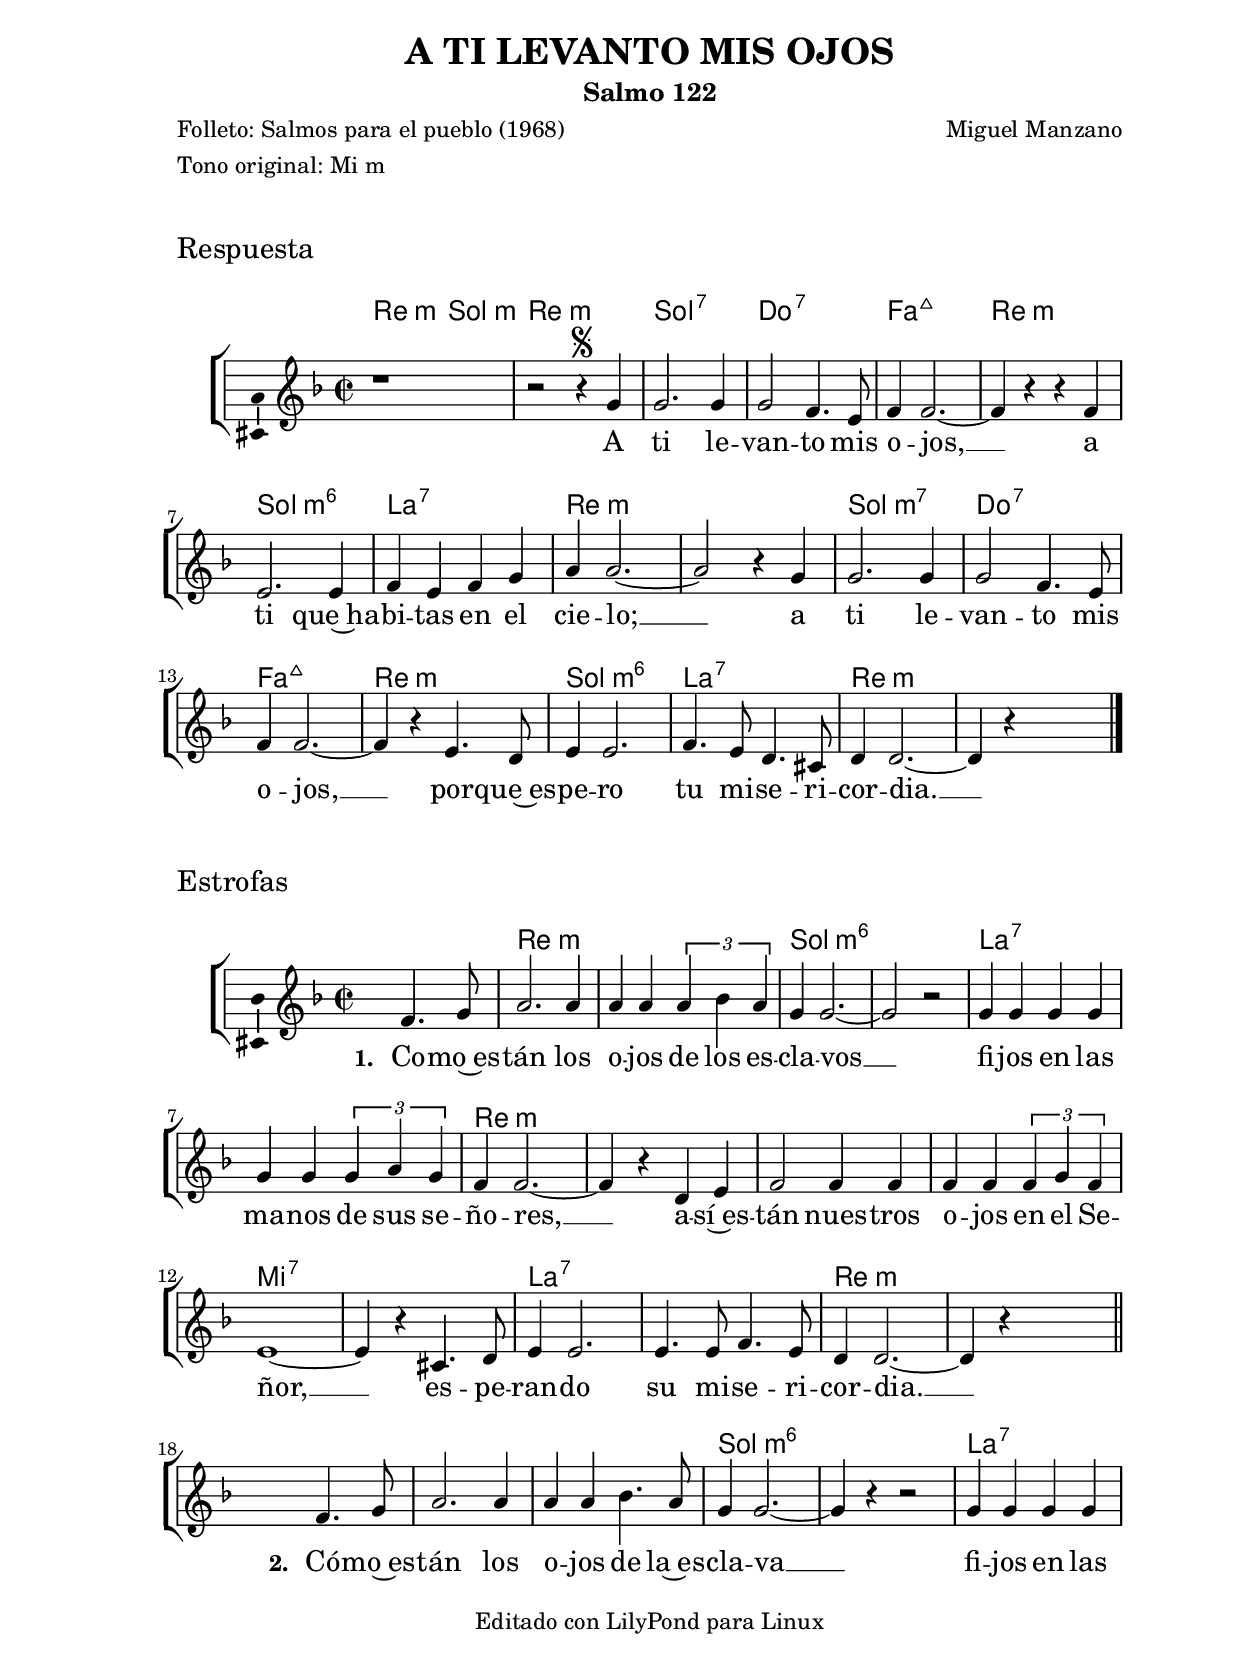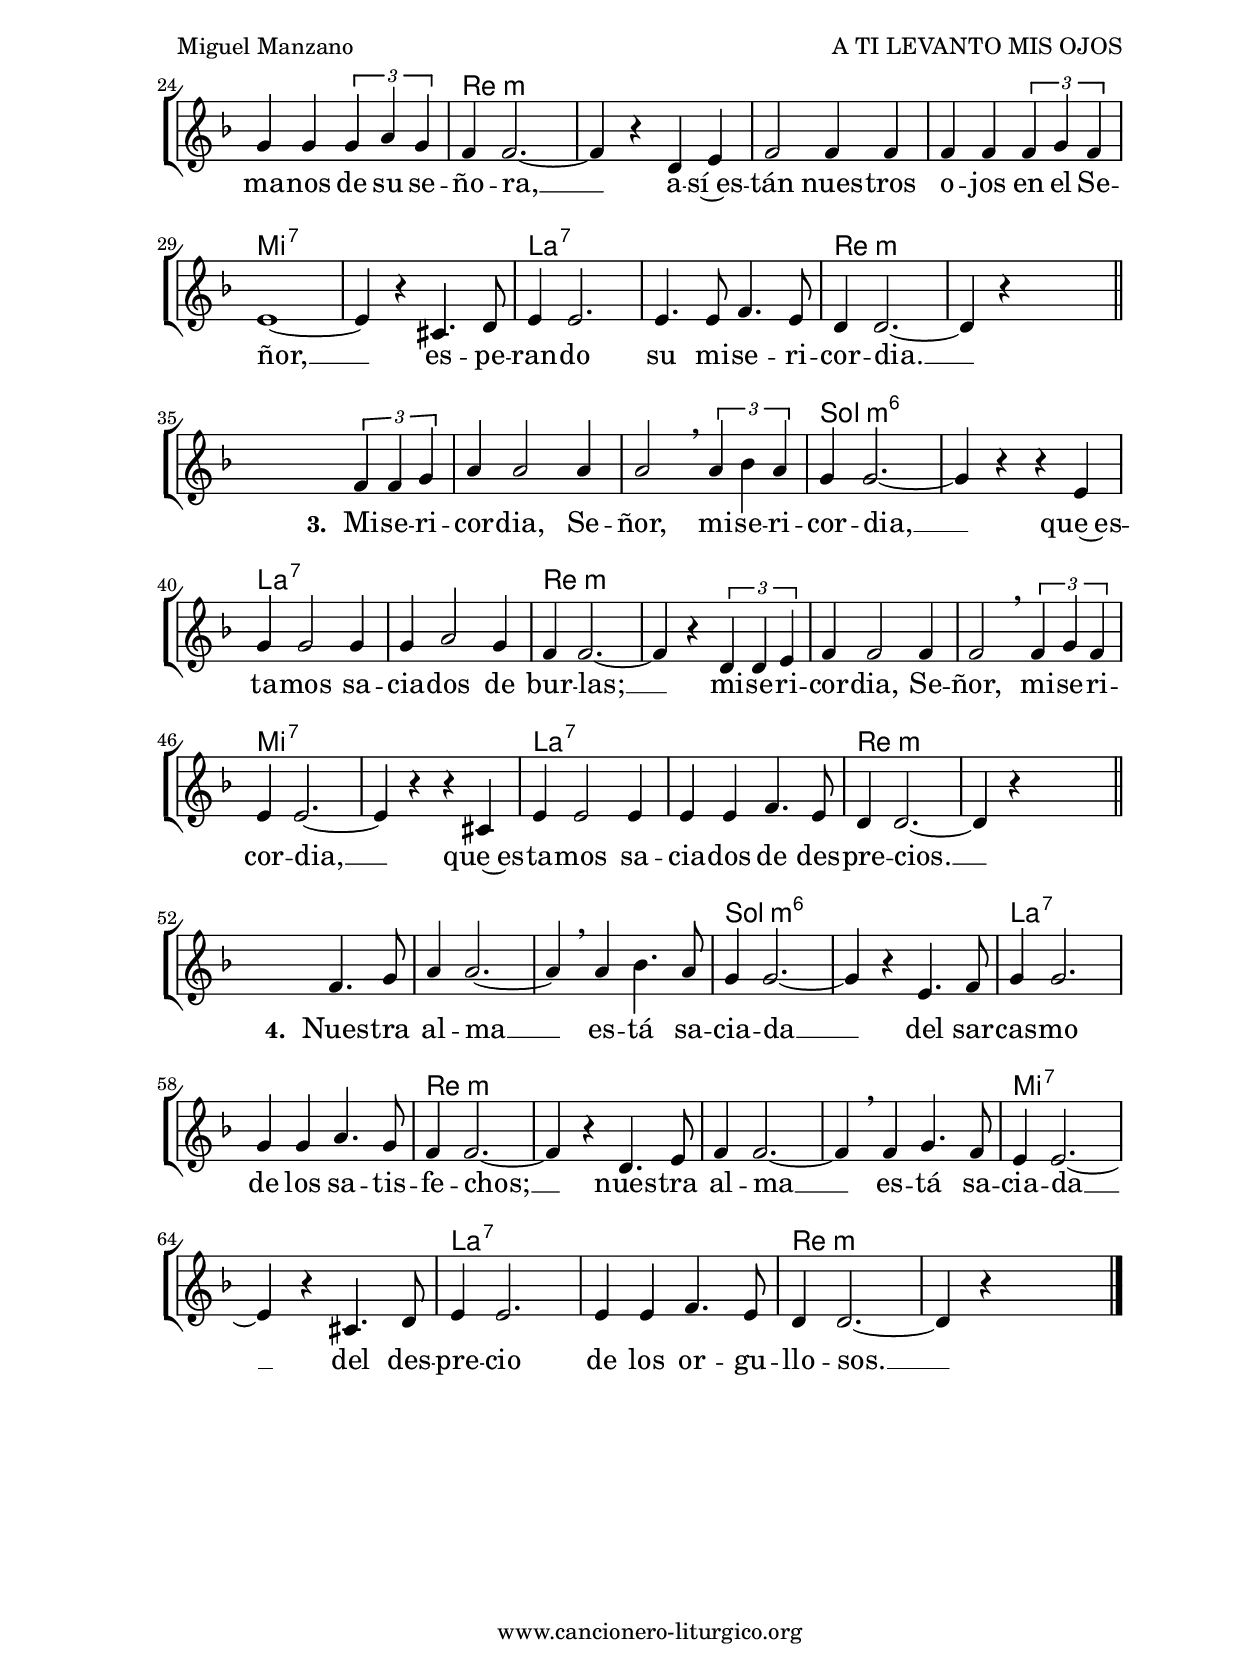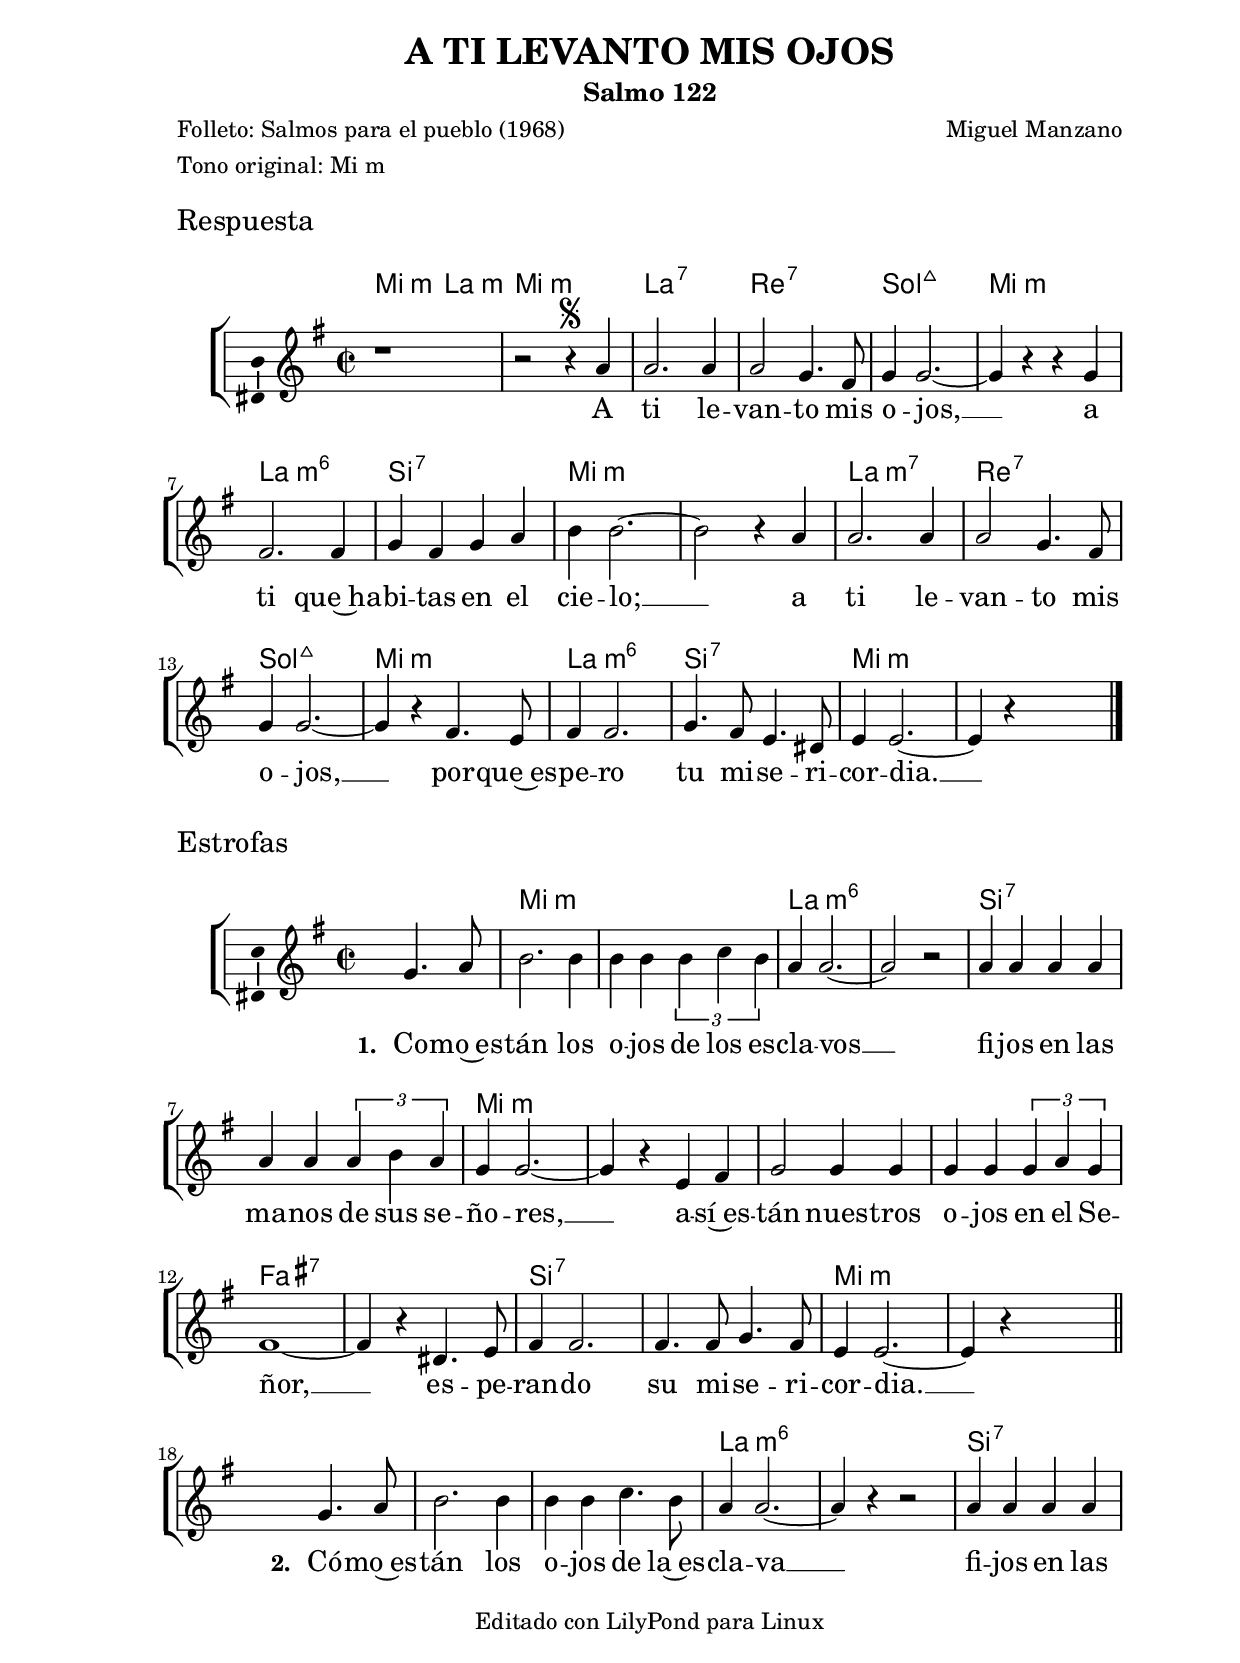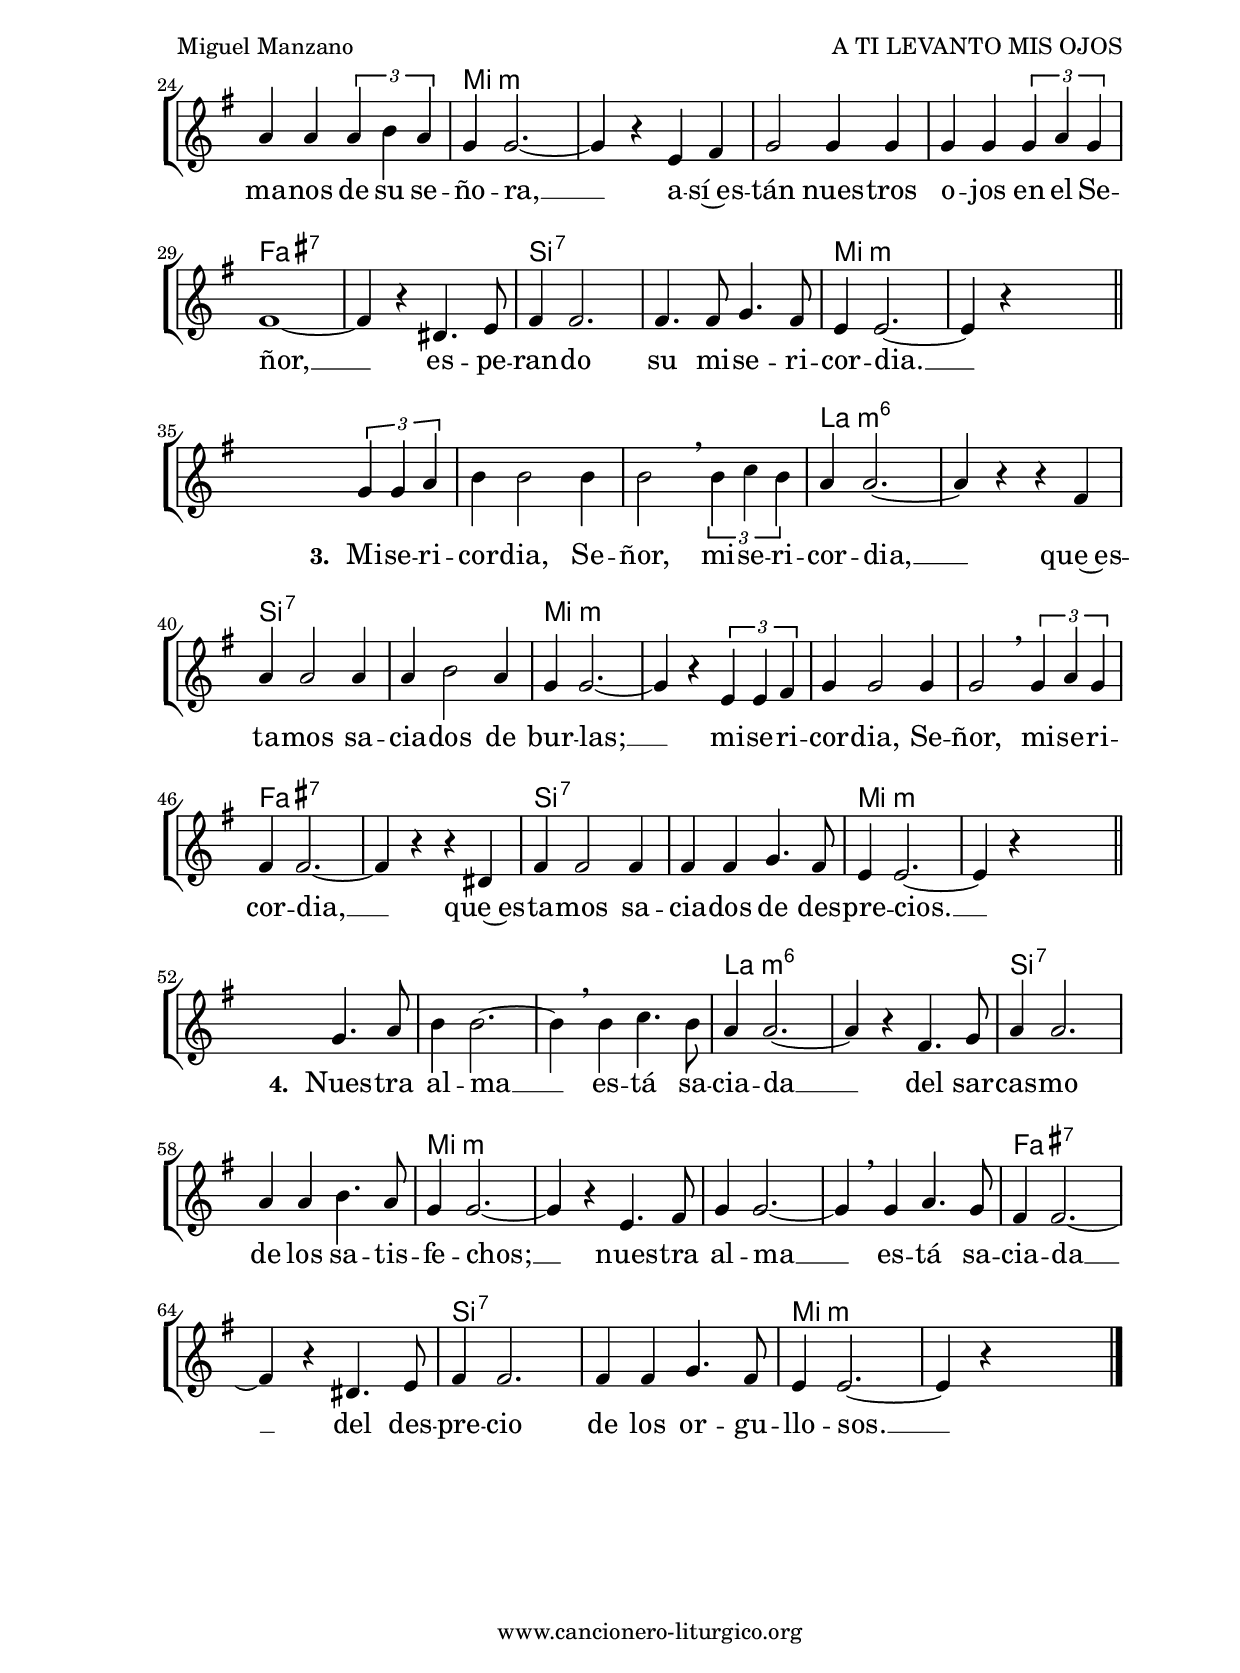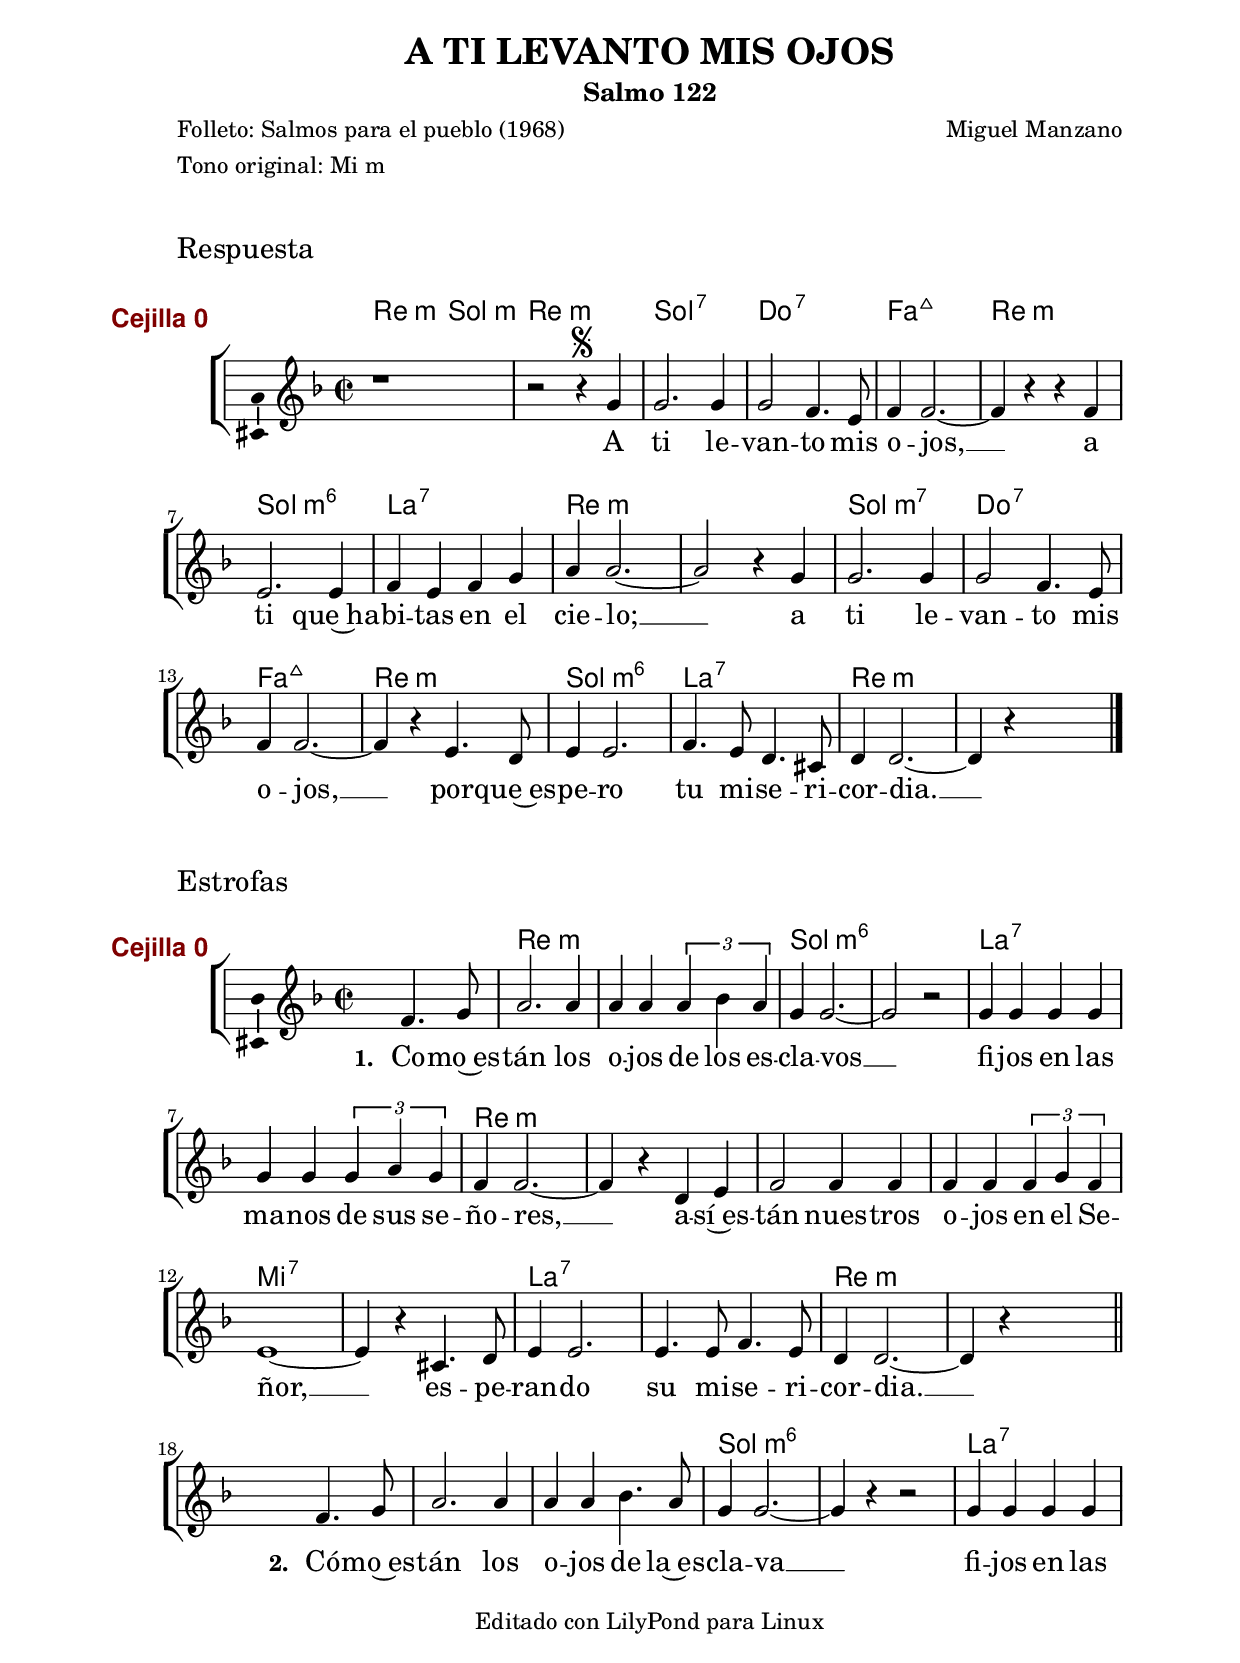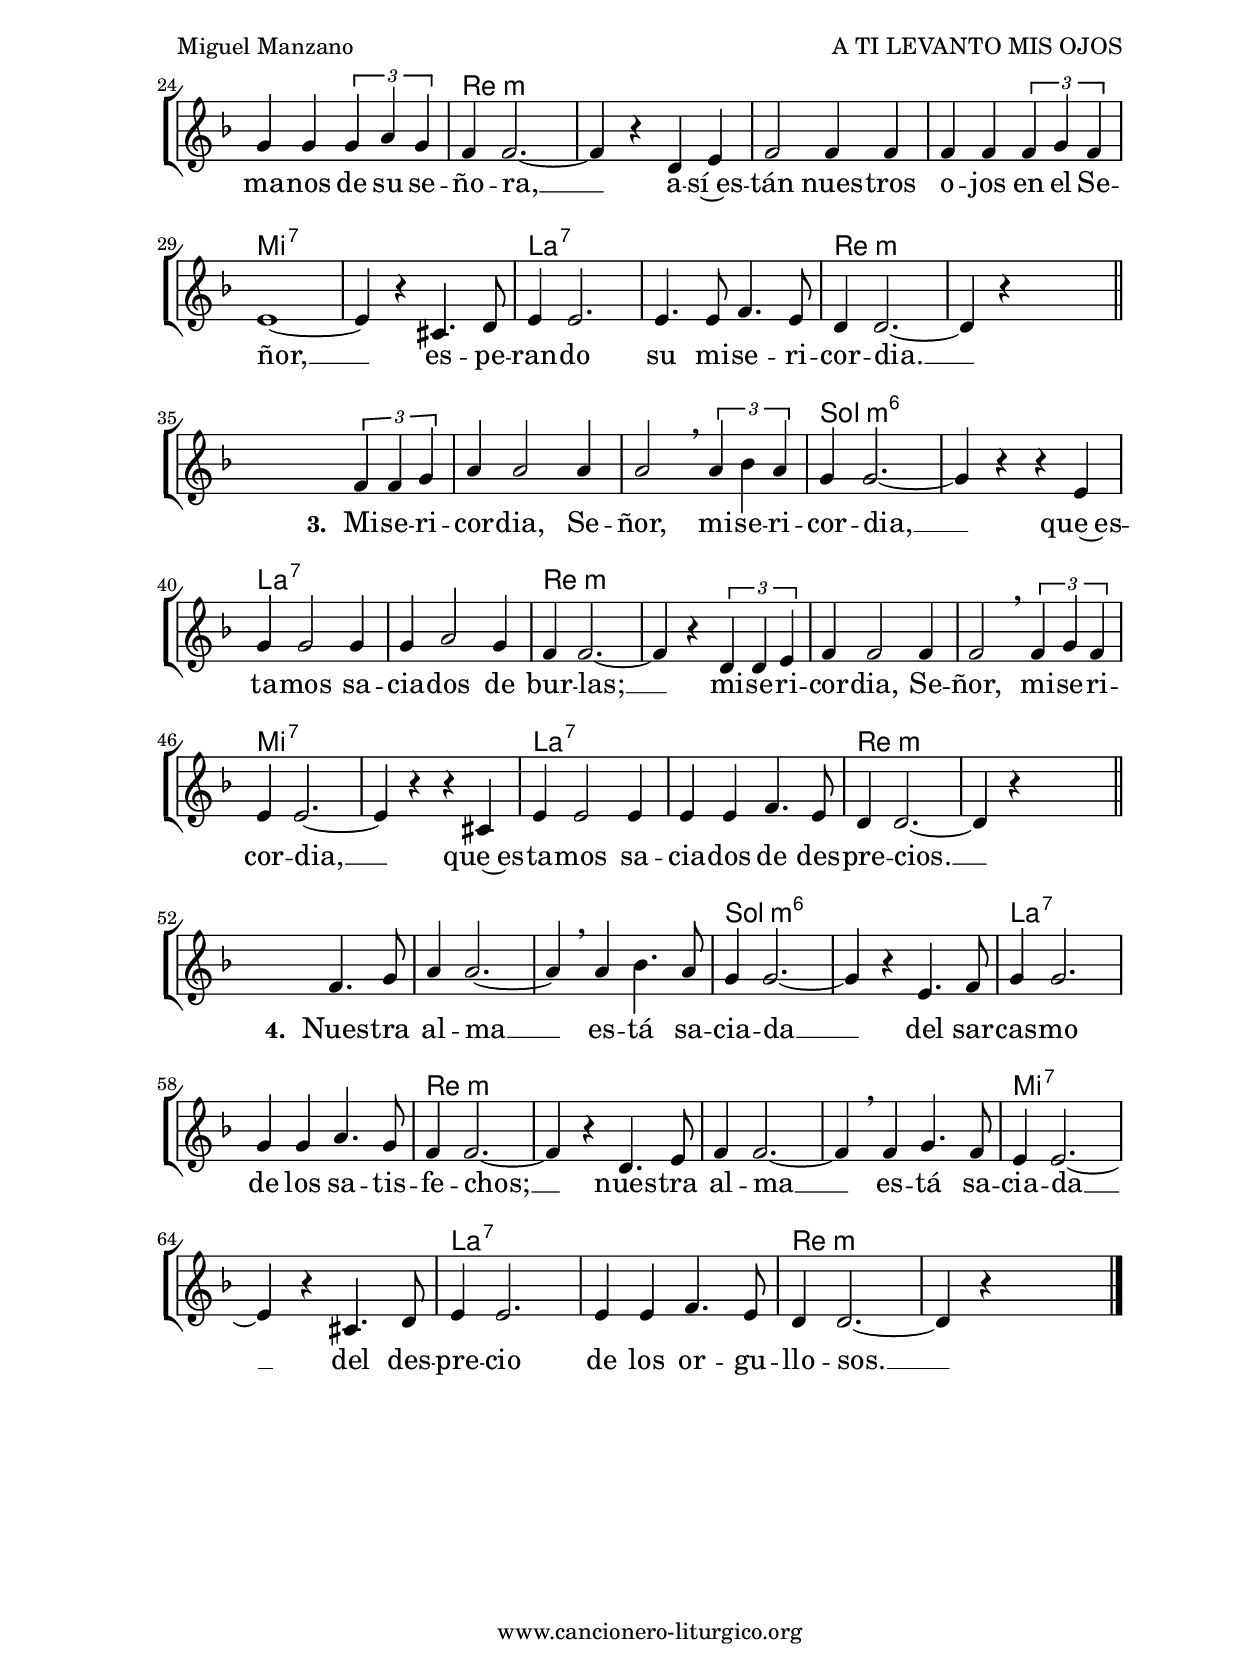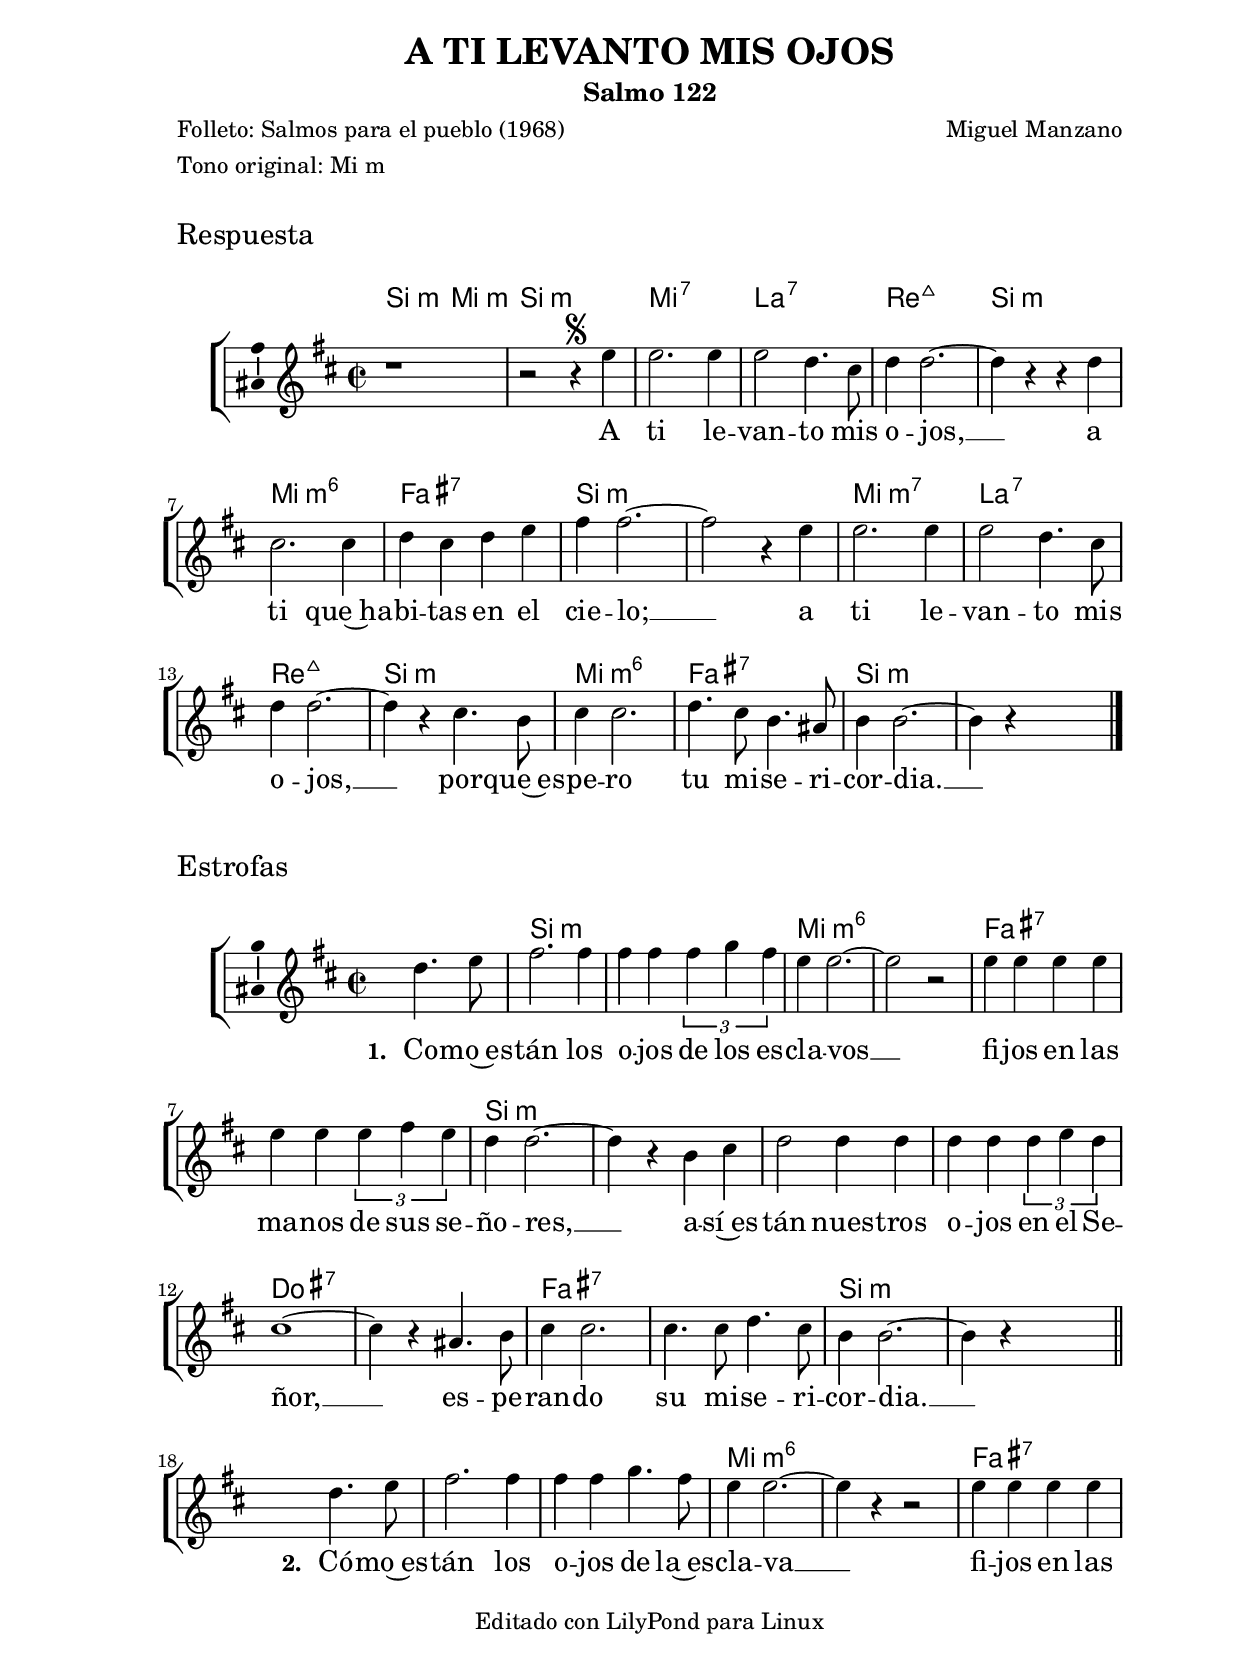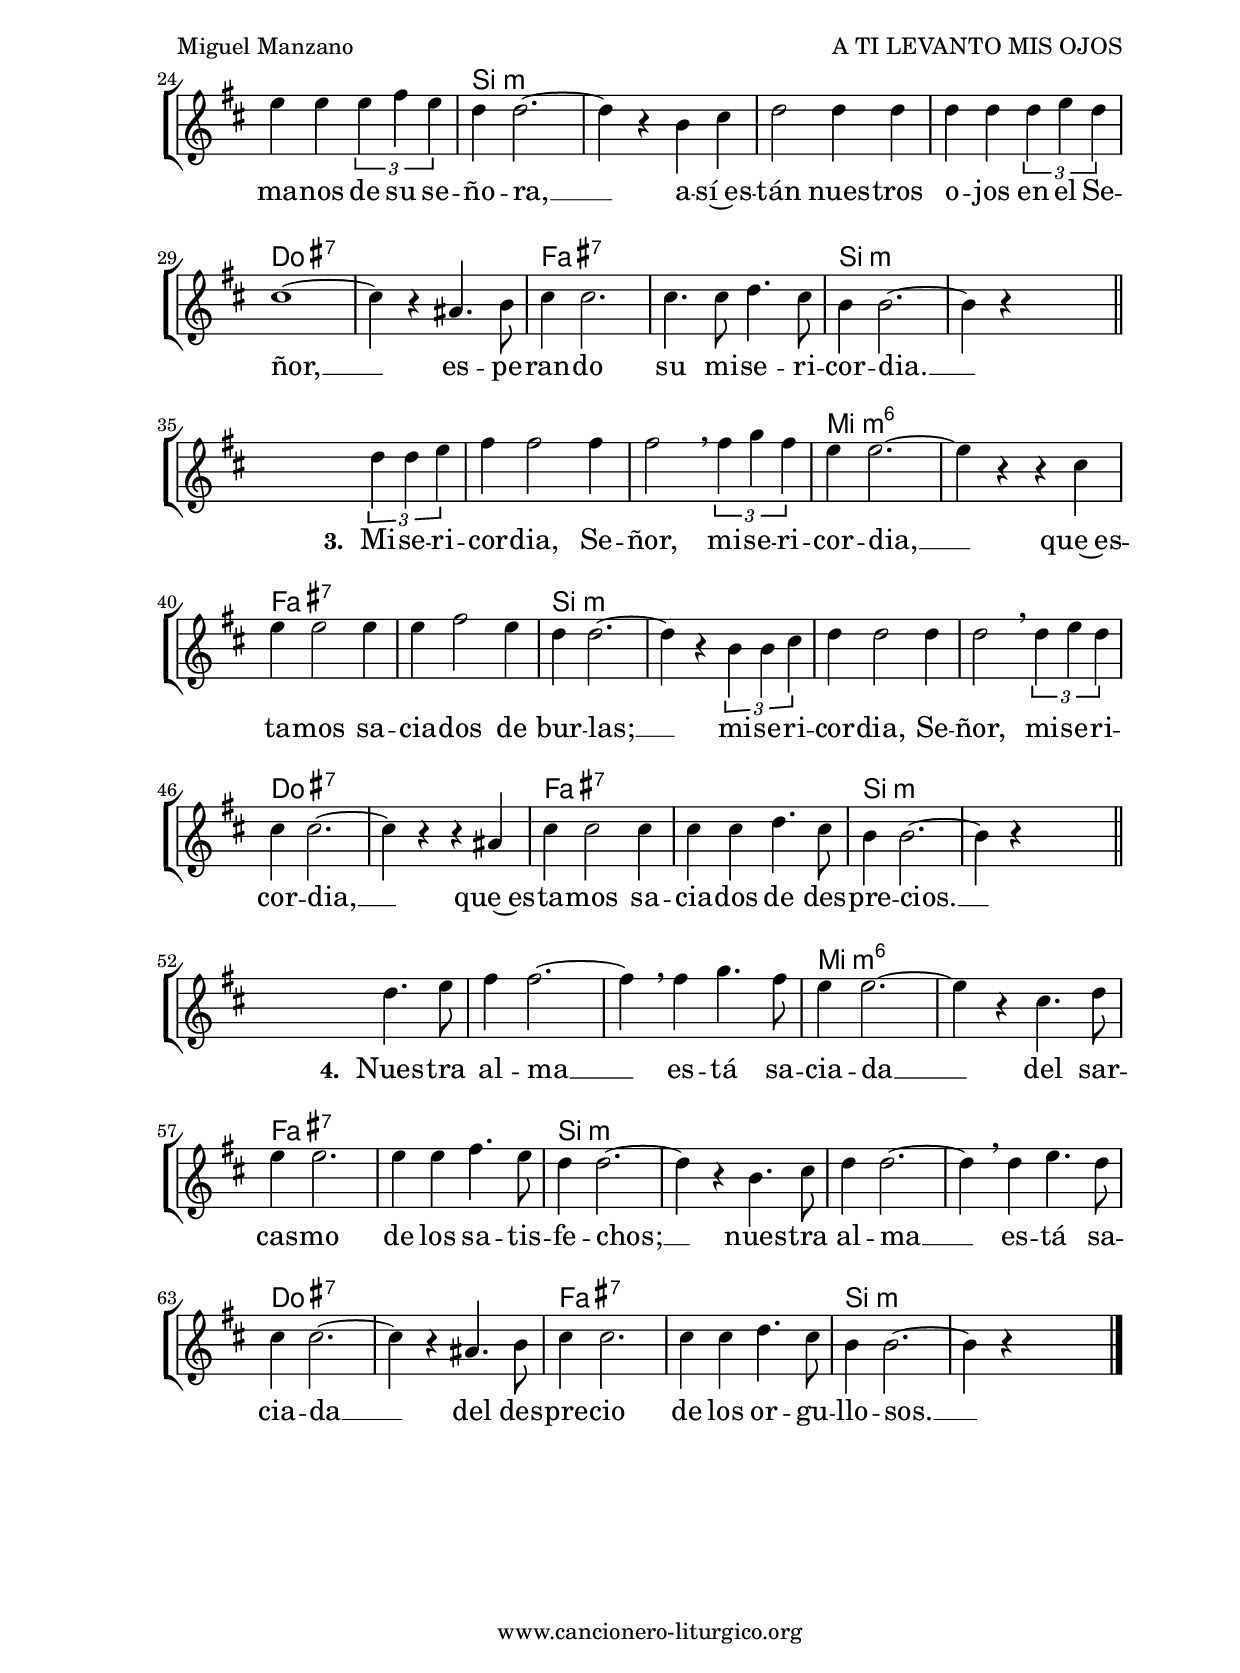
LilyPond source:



%versión de lilypond para la que se ha escrito esta partitura:
\version "2.16.0"

	%Tamaño papel
	#(set-default-paper-size "a4")
	%Tamaño partitura
	#(set-global-staff-size 20)
	%No responde al pulsar sobre una nota
	#(ly:set-option 'point-and-click #f)

%parámetros del encabezamiento:
\header {
	title = "A TI LEVANTO MIS OJOS"
	subtitle = "Salmo 122"
	composer = "Miguel Manzano"
	poet = "Folleto: Salmos para el pueblo (1968)"
%%%	poet = "CLN 526"
	meter = "Tono original: Mi m"
	arranger = ""
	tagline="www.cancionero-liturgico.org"
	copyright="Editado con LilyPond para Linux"
	tiempo = ""
	usos = "Salmo"
	letra = ""
	}

%parámetros asociados al papel:
\paper  {
	oddHeaderMarkup = \markup {\fill-line { \on-the-fly #not-first-page \fromproperty #'header:title \on-the-fly #not-first-page \fromproperty #'header:composer }}
	evenHeaderMarkup = \markup {\fill-line { \fromproperty #'header:composer \fromproperty #'header:title }}
	#(set-paper-size "a4")
	print-page-number = ##f
	first-page-number = 1
	print-first-page-number = ##f
	head-separation = 3.0 \cm
	top-margin = 2.0 \cm
	bottom-margin = 0.5\cm
	left-margin = 3.0 \cm
	line-width = 16.0 \cm 
	indent = 8\mm
	interscoreline = 2.\mm
	between-system-space = 15\mm
%	para que las partituras no llenen la hoja:
	ragged-bottom = ##t
%	idem para la última hoja:
	ragged-last-bottom = ##f
%	para que las partituras llenen el ancho del papel:
	ragged-last = ##f
	after-title-space = 2.5 \cm
page-count=2
%system-count=8

	%Flexible Vertical Spacing
	markup-system-spacing =
	#'((basic-distance . 5) (minimum-distance . 3) (padding . 3))
	score-markup-spacing =
	#'((basic-distance . 15) (minimum-distance . 10) (padding . 3))
%	score-system-spacing =
%	#'((basic-distance . 15) (minimum-distance . 10) (padding . 5))
	system-system-spacing =
	#'((basic-distance . 5) (minimum-distance . 3) (padding . 3))
	markup-markup-spacing =
	#'((basic-distance . 20) (minimum-distance . 15) (padding . 3))
	last-bottom-spacing =
	#'((basic-distance . 5) (minimum-distance . 5) (padding . 3))
%	top-system-spacing =
%	#'((basic-distance . 10) (minimum-distance . 5) (padding . 3))
%	top-markup-spacing =
%	#'((basic-distance . 15) (minimum-distance . 10) (padding . 3))

	}


%parámetros que afectan a toda la partitura:
global =  {
	%clave de sol (G):
	\clef G
	%armadura:
	\transpose e d
	\key e \minor
	\tempo 4=180
	\set Score.tempoHideNote = ##t
	}


%%%%%%%%%%%%%%%%%%%%%%%%%%%%%%%%%%%%%%%%%%%%%%%%%%%%%%%
%%%%%%%%%%%%%%%%%%%%%%%%%%%%%%%%%%%%%%%%%%%%%%%%%%%%%%%
%%%%%%%%%%%%%%%%%%%%%%%%%%%%%%%%%%%%%%%%%%%%%%%%%%%%%%%


acordesrespuno = {
	\italianChords
	\chordmode {
	\transpose e d
{

e2:m a:m e1:m
a1:7 d:7 g:7+ e:m a:m6 b:7 e:m
s1
a1:m7 d:7 g:7+ e:m a:m6 b:7 e:m
s1

}
}
}

melodiarespuno = 
	\transpose e d
{
	\relative c''{

\time 2/2

r1
r2 r4^\segno a4
a2. a4
a2 g4. fis8
g4 g2.~
g4 r4 r4 g4
fis2. fis4
g4 fis g a
b4 b2.~
b2 r4 a4
a2. a4
a2 g4. fis8
g4 g2.~
g4 r4 fis4. e8
fis4 fis2.
g4. fis8 e4. dis8
e4 e2.~
e4 r4 s2

\bar "|."
}
}


textorespuno = \lyricmode {

A ti le -- van -- to mis o -- jos, __
a ti que~ha -- bi -- tas en el cie -- lo; __
a ti le -- van -- to mis o -- jos, __
por -- que~es -- pe -- ro tu mi -- se -- ri -- cor -- dia. __

	}

acordesrespunoStaff = \context ChordNames = acordesrespunoStaff <<
	\set chordChanges = ##t
	\acordesrespuno
	>>


%%%%%%%%%%%%%%%%%%%%%%%%%%%%%%%%%%% CEJILLA %%%%%%%%%%%%%%%%%%%%%%%%%%%%%%%%%%%
acordesrespunocejilla = {
%%%	\override ChordNames.ChordName #'font-size = #-1
%%%	\override ChordNames.ChordName #'font-series = #'bold
	\transpose c c {
		\acordesrespuno
		}
	}

acordesrespunocejillaStaff = \context ChordNames = acordesrespunocejillaStaff <<
	\set Staff.instrumentName = \markup \with-color #darkred \larger \bold \sans "Cejilla 0"
	\set chordChanges = ##t
	\acordesrespunocejilla
	>>
%%%%%%%%%%%%%%%%%%%%%%%%%%%%%%%%%%% CEJILLA %%%%%%%%%%%%%%%%%%%%%%%%%%%%%%%%%%%


vozrespunoStaff = \context Voice = vozrespunoStaff
\with {\consists "Ambitus_engraver"}
<<
%	\set Staff.instrumentName = ""
%	\set Staff.shortInstrumentName = ""
%	\set Staff.midiInstrument = #"clarinet"
%	\set Staff.midiInstrument = #"cello"
%	\set Staff.midiInstrument = #"flute"
	\set Staff.midiInstrument = #"electric guitar (jazz)"
%	\set Staff.midiInstrument = #"english horn"
%	\set Staff.midiInstrument = #"violin"
%	\set Staff.midiInstrument = #"glockenspiel"
	\set Staff.midiMinimumVolume = #0.7
	\set Staff.midiMaximumVolume = #0.9
	\global
	\melodiarespuno
	>>

textorespunoStaff = \context Lyrics = textorespunoStaff <<
	\lyricsto vozrespunoStaff \textorespuno
	>>


%%%%%%%%%%%%%%%%%%%%%%%%%%%%%%%%%%%%%%%%%%%%%%%%%%%%%%%
%%%%%%%%%%%%%%%%%%%%%%%%%%%%%%%%%%%%%%%%%%%%%%%%%%%%%%%
%%%%%%%%%%%%%%%%%%%%%%%%%%%%%%%%%%%%%%%%%%%%%%%%%%%%%%%


acordesrespest = {
	\italianChords
	\chordmode {
	\transpose e d
{

s1
e1:m s a:m6 s b:7 s e:m s s s fis:7 s b:7 s e:m s

s1
e1:m s a:m6 s b:7 s e:m s s s fis:7 s b:7 s e:m s

s1
e1:m s a:m6 s b:7 s e:m s s s fis:7 s b:7 s e:m s

s1
e1:m s a:m6 s b:7 s e:m s s s fis:7 s b:7 s e:m s

}
}
}

melodiarespest = 
	\transpose e d
{
	\relative c''{

\time 2/2

s2 g4. a8
b2. b4
b4 b \times 2/3 {b4 c b}
a4 a2.~
a2 r2
a4 a a a
a4 a \times 2/3 {a4 b a}
g4 g2.~
g4 r4 e4 fis
g2 g4 g
g4 g \times 2/3 {g4 a g}
fis1~
fis4 r4 dis4. e8
fis4 fis2.
fis4. fis8 g4. fis8
e4 e2.~
e4 r4 s2 

\bar "||"
\break

s2 g4. a8
b2. b4
b4 b c4. b8
a4 a2.~
a4 r4 r2
a4 a a a
a4 a \times 2/3 {a4 b a}
g4 g2.~
g4 r4 e4 fis
g2 g4 g
g4 g \times 2/3 {g4 a g}
fis1~
fis4 r4 dis4. e8
fis4 fis2.
fis4. fis8 g4. fis8
e4 e2.~
e4 r4 s2 

\bar "||"
\break

s2 \times 2/3 {g4 g a}
b4 b2 b4
b2 \breathe \times 2/3 {b4 c b}
a4 a2.~
a4 r4 r4 fis4
a4 a2 a4
a4 b2 a4
g4 g2.~
g4 r4 \times 2/3 {e4 e fis}
g4 g2 g4
g2 \breathe \times 2/3 {g4 a g}
fis4 fis2.~
fis4 r4 r4 dis4
fis4 fis2 fis4
fis4 fis g4. fis8
e4 e2.~
e4 r4 s2 

\bar "||"
\break

s2 g4. a8
b4 b2.~
b4 \breathe b c4. b8
a4 a2.~
a4 r4 fis4. g8
a4 a2.
a4 a b4. a8
g4 g2.~
g4 r4 e4. fis8
g4 g2.~
g4 \breathe g4 a4. g8
fis4 fis2.~
fis4 r4 dis4. e8
fis4 fis2.
fis4 fis g4. fis8
e4 e2.~
e4 r4 s2 

\bar "|."
}
}


textorespest = \lyricmode {

\set stanza =#"1. " Co -- mo~es -- tán los o -- jos de los es -- cla -- vos __
fi -- jos en las ma -- nos de sus se -- ño -- res, __
a -- sí~es -- tán nues -- tros o -- jos en el Se -- ñor, __
es -- pe -- ran -- do su mi -- se -- ri -- cor -- dia. __

\set stanza =#"2. " Có -- mo~es -- tán los o -- jos de la~es -- cla -- va __
fi -- jos en las ma -- nos de su se -- ño -- ra, __
a -- sí~es -- tán nues -- tros o -- jos en el Se -- ñor, __
es -- pe -- ran -- do su mi -- se -- ri -- cor -- dia. __

\set stanza =#"3. " Mi -- se -- ri -- cor -- dia, Se -- ñor, mi -- se -- ri -- cor -- dia, __
que~es -- ta -- mos sa -- cia -- dos de bur -- las; __
mi -- se -- ri -- cor -- dia, Se -- ñor, mi -- se -- ri -- cor -- dia, __
que~es -- ta -- mos sa -- cia -- dos de des -- pre -- cios. __

\set stanza =#"4. " Nues -- tra al -- ma __ es -- tá sa -- cia -- da __
del sar -- cas -- mo de los sa -- tis -- fe -- chos; __
nues -- tra al -- ma __ es -- tá sa -- cia -- da __
del des -- pre -- cio de los or -- gu -- llo -- sos. __

	}

acordesrespestStaff = \context ChordNames = acordesrespestStaff <<
	\set chordChanges = ##t
	\acordesrespest
	>>


%%%%%%%%%%%%%%%%%%%%%%%%%%%%%%%%%%% CEJILLA %%%%%%%%%%%%%%%%%%%%%%%%%%%%%%%%%%%
acordesrespestcejilla = {
%%%	\override ChordNames.ChordName #'font-size = #-1
%%%	\override ChordNames.ChordName #'font-series = #'bold
	\transpose c c {
		\acordesrespest
		}
	}

acordesrespestcejillaStaff = \context ChordNames = acordesrespestcejillaStaff <<
	\set Staff.instrumentName = \markup \with-color #darkred \larger \bold \sans "Cejilla 0"
	\set chordChanges = ##t
	\acordesrespestcejilla
	>>
%%%%%%%%%%%%%%%%%%%%%%%%%%%%%%%%%%% CEJILLA %%%%%%%%%%%%%%%%%%%%%%%%%%%%%%%%%%%


vozrespestStaff = \context Voice = vozrespestStaff
\with {\consists "Ambitus_engraver"}
<<
%	\set Staff.instrumentName = ""
%	\set Staff.shortInstrumentName = ""
%	\set Staff.midiInstrument = #"clarinet"
%	\set Staff.midiInstrument = #"cello"
%	\set Staff.midiInstrument = #"flute"
	\set Staff.midiInstrument = #"electric guitar (jazz)"
%	\set Staff.midiInstrument = #"english horn"
%	\set Staff.midiInstrument = #"violin"
%	\set Staff.midiInstrument = #"glockenspiel"
	\set Staff.midiMinimumVolume = #0.7
	\set Staff.midiMaximumVolume = #0.9
	\global
	\melodiarespest
	>>

textorespestStaff = \context Lyrics = textorespestStaff <<
	\lyricsto vozrespestStaff \textorespest
	>>


%%%%%%%%%%%%%%%%%%%%%%%%%%%%%%%%%%%%%%%%%%%%%%%%%%%%%%%
%%%%%%%%%%%%%%%%%%%%%%%%%%%%%%%%%%%%%%%%%%%%%%%%%%%%%%%
%%%%%%%%%%%%%%%%%%%%%%%%%%%%%%%%%%%%%%%%%%%%%%%%%%%%%%%


\book {
	\score {
		\context ChoirStaff {
			\override StaffGroup.SystemStartBracket #'collapse-height = #1
			\override Score.SystemStartBar #'collapse-height = #1
			<<
			\acordesrespunoStaff
			\vozrespunoStaff
			\textorespunoStaff
			>>
			}
		\layout {
	    		\context {
				\Lyrics
				\override LyricText #'font-size = #2
				}
	   		 \context {
				\Score
				\override StaffSymbol #'staff-space = #(magstep +3)
				}
			}
		\header{piece=\markup{\fontsize #2 "Respuesta"}}
		}
	\score {
		\context ChoirStaff {
			\override StaffGroup.SystemStartBracket #'collapse-height = #1
			\override Score.SystemStartBar #'collapse-height = #1
			<<
			\acordesrespestStaff
			\vozrespestStaff
			\textorespestStaff
			>>
			}
		\layout {
	    		\context {
				\Lyrics
				\override LyricText #'font-size = #2
				}
	   		 \context {
				\Score
				\override StaffSymbol #'staff-space = #(magstep +3)
				}
			}
		\header{piece=\markup{\fontsize #2 "Estrofas"}}
		}
	\score {
		\unfoldRepeats
		\context ChoirStaff {
			<<
			\acordesrespunoStaff
			\vozrespunoStaff
			>>
			<<
			\acordesrespestStaff
			\vozrespestStaff
			>>
			}
		\midi {
	  		\context {
	  			\Score
				tempoWholesPerMinute = #(ly:make-moment 70 4)
				}
			}
		}
	}


%Partitura para guitarra
#(define output-suffix "G")
\book {
	\score {
		\context ChoirStaff {
			\override StaffGroup.SystemStartBracket #'collapse-height = #1
			\override Score.SystemStartBar #'collapse-height = #1
			<<
			\acordesrespunocejillaStaff
			\vozrespunoStaff
			\textorespunoStaff
			>>
			}
		\layout {
%%%%%%%%%%%%%%%%%%%%%%%%%%%%%%%%%%% CEJILLA %%%%%%%%%%%%%%%%%%%%%%%%%%%%%%%%%%%
			\context {
				\ChordNames \consists Instrument_name_engraver
				}
%%%%%%%%%%%%%%%%%%%%%%%%%%%%%%%%%%% CEJILLA %%%%%%%%%%%%%%%%%%%%%%%%%%%%%%%%%%%
	    		\context {
				\Lyrics
				\override LyricText #'font-size = #2
				}
	   		 \context {
				\Score
				\override StaffSymbol #'staff-space = #(magstep +3)
				}
			}
		\header{piece=\markup{\fontsize #2 "Respuesta"}}
		}
	\score {
		\context ChoirStaff {
			\override StaffGroup.SystemStartBracket #'collapse-height = #1
			\override Score.SystemStartBar #'collapse-height = #1
			<<
			\acordesrespestcejillaStaff
			\vozrespestStaff
			\textorespestStaff
			>>
			}
		\layout {
%%%%%%%%%%%%%%%%%%%%%%%%%%%%%%%%%%% CEJILLA %%%%%%%%%%%%%%%%%%%%%%%%%%%%%%%%%%%
			\context {
				\ChordNames \consists Instrument_name_engraver
				}
%%%%%%%%%%%%%%%%%%%%%%%%%%%%%%%%%%% CEJILLA %%%%%%%%%%%%%%%%%%%%%%%%%%%%%%%%%%%
	    		\context {
				\Lyrics
				\override LyricText #'font-size = #2
				}
	   		 \context {
				\Score
				\override StaffSymbol #'staff-space = #(magstep +3)
				}
			}
		\header{piece=\markup{\fontsize #2 "Estrofas"}}
		}
	}


#(define output-suffix "C")
\book {
	\score {
		\context ChoirStaff {
			\override StaffGroup.SystemStartBracket #'collapse-height = #1
			\override Score.SystemStartBar #'collapse-height = #1
\transpose c d
			<<
			\acordesrespunoStaff
			\vozrespunoStaff
			\textorespunoStaff
			>>
			}
		\layout {
	    		\context {
				\Lyrics
				\override LyricText #'font-size = #2
				}
	   		 \context {
				\Score
				\override StaffSymbol #'staff-space = #(magstep +3)
				}
			}
		\header{piece=\markup{\fontsize #2 "Respuesta"}}
		}
	\score {
		\context ChoirStaff {
			\override StaffGroup.SystemStartBracket #'collapse-height = #1
			\override Score.SystemStartBar #'collapse-height = #1
\transpose c d
			<<
			\acordesrespestStaff
			\vozrespestStaff
			\textorespestStaff
			>>
			}
		\layout {
	    		\context {
				\Lyrics
				\override LyricText #'font-size = #2
				}
	   		 \context {
				\Score
				\override StaffSymbol #'staff-space = #(magstep +3)
				}
			}
		\header{piece=\markup{\fontsize #2 "Estrofas"}}
		}
	}


#(define output-suffix "S")
\book {
	\score {
		\context ChoirStaff {
			\override StaffGroup.SystemStartBracket #'collapse-height = #1
			\override Score.SystemStartBar #'collapse-height = #1
\transpose c a
			<<
			\acordesrespunoStaff
			\vozrespunoStaff
			\textorespunoStaff
			>>
			}
		\layout {
	    		\context {
				\Lyrics
				\override LyricText #'font-size = #2
				}
	   		 \context {
				\Score
				\override StaffSymbol #'staff-space = #(magstep +3)
				}
			}
		\header{piece=\markup{\fontsize #2 "Respuesta"}}
		}
	\score {
		\context ChoirStaff {
			\override StaffGroup.SystemStartBracket #'collapse-height = #1
			\override Score.SystemStartBar #'collapse-height = #1
\transpose c a
			<<
			\acordesrespestStaff
			\vozrespestStaff
			\textorespestStaff
			>>
			}
		\layout {
	    		\context {
				\Lyrics
				\override LyricText #'font-size = #2
				}
	   		 \context {
				\Score
				\override StaffSymbol #'staff-space = #(magstep +3)
				}
			}
		\header{piece=\markup{\fontsize #2 "Estrofas"}}
		}
	}



